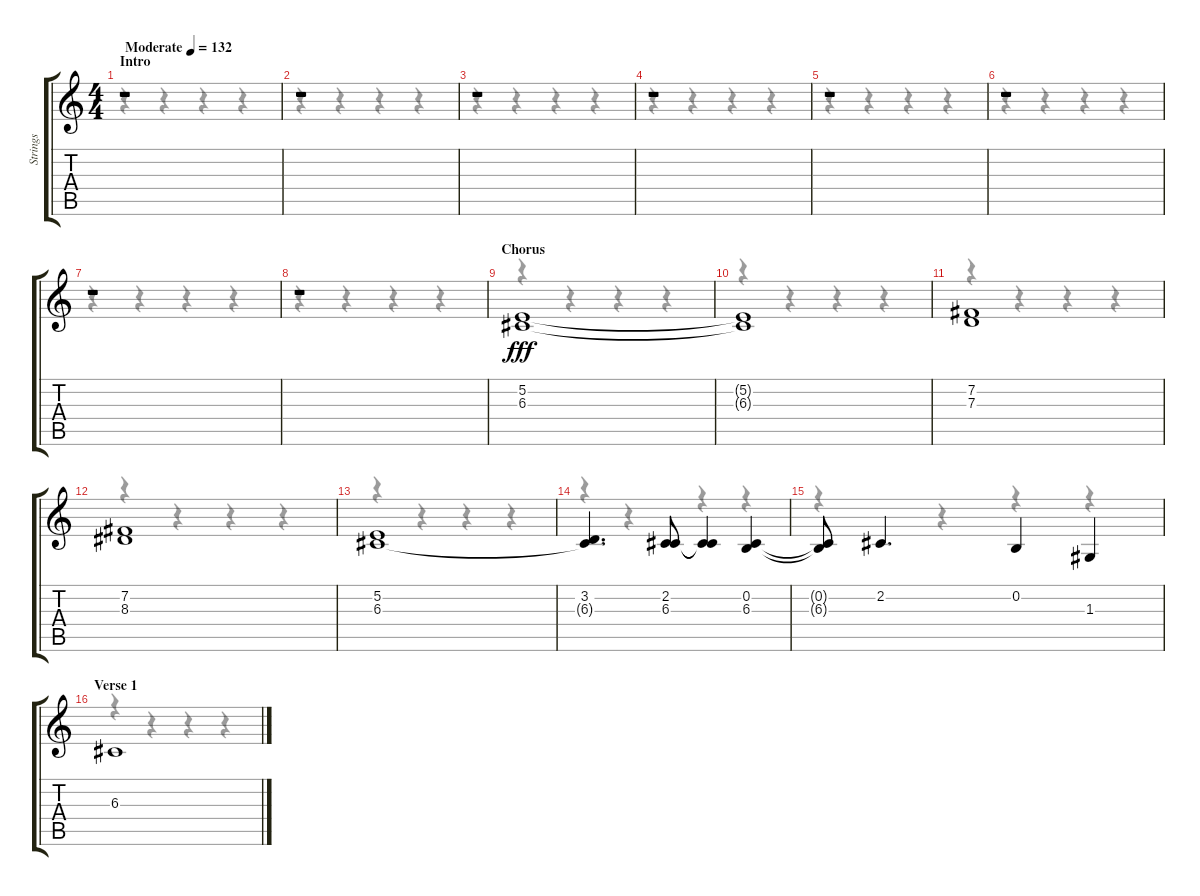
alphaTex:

\track ("Strings" "Strings") {instrument synthstrings1}
\staff {score tabs}
\tuning (E4 B3 G3 D3 A2 E2) {hide}
\voice
\ts (4 4)
\section ("" "Intro                          ")
\tempo (132 "Moderate")
\clef g2
\ks c
r.1{dy fff instrument synthstrings1} |
r.1 |
r.1 |
r.1 |
r.1 |
r.1 |
r.1 |
r.1 |
\section ("" "Chorus")
(5.2 6.3).1 |
(5.2{t} 6.3{t}).1 |
(7.2 7.3).1 |
(7.2 8.3).1 |
(5.2 6.3).1 |
(3.2 6.3{t}).4{d} (2.2 6.3).8 (2.2{t} 6.3{t}).4 (0.2 6.3).4 |
(0.2{t} 6.3{t}).8 2.2.4{d} 0.2.4 1.3.4 |
\section ("" "Verse 1")
6.3.1
\voice
\clef g2
\ottava regular
\simile none
\ks c
r.4{dy f} r.4 r.4 r.4 |
r.4 r.4 r.4 r.4 |
r.4 r.4 r.4 r.4 |
r.4 r.4 r.4 r.4 |
r.4 r.4 r.4 r.4 |
r.4 r.4 r.4 r.4 |
r.4 r.4 r.4 r.4 |
r.4 r.4 r.4 r.4 |
r.4 r.4 r.4 r.4 |
r.4 r.4 r.4 r.4 |
r.4 r.4 r.4 r.4 |
r.4 r.4 r.4 r.4 |
r.4 r.4 r.4 r.4 |
r.4 r.4 r.4 r.4 |
r.4 r.4 r.4 r.4 |
r.4 r.4 r.4 r.4
